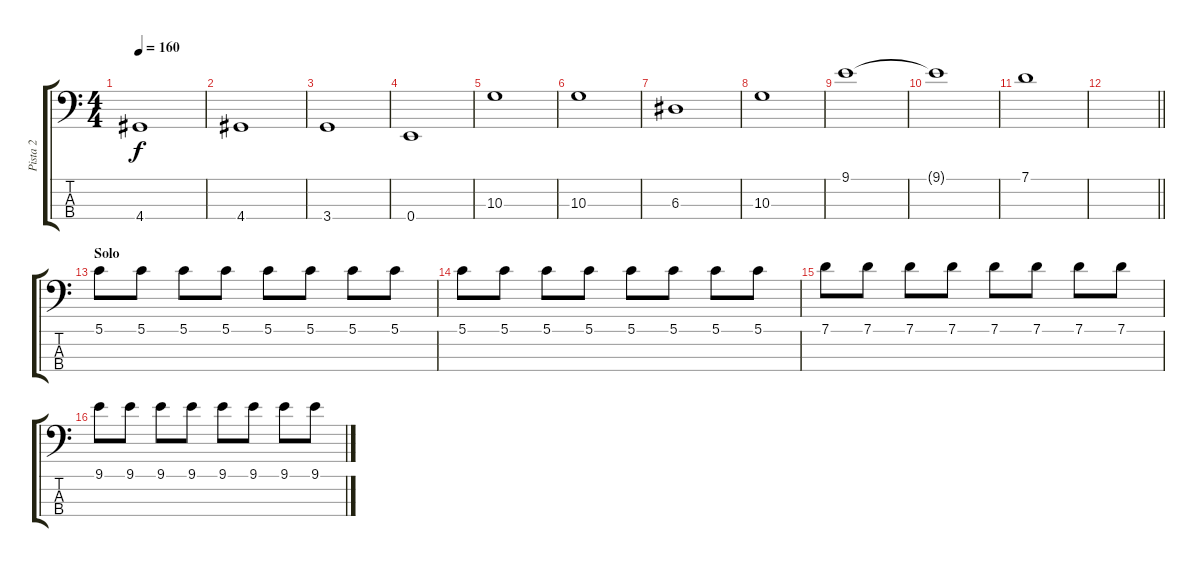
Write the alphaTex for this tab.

\track ("Pista 2" "Pista 2") {instrument electricbassfinger}
\staff {score tabs}
\tuning (G2 D2 A1 E1) {hide}
\ts (4 4)
\tempo 160
\clef f4
\ks c
4.4.1{dy f} |
4.4.1 |
3.4.1 |
0.4.1 |
10.3.1 |
10.3.1 |
6.3.1 |
10.3.1 |
9.1.1 |
9.1{t}.1 |
7.1.1 |
\barLineRight lightlight
|
\section ("" "Solo")
5.1.8 5.1.8 5.1.8 5.1.8 5.1.8 5.1.8 5.1.8 5.1.8 |
5.1.8 5.1.8 5.1.8 5.1.8 5.1.8 5.1.8 5.1.8 5.1.8 |
7.1.8 7.1.8 7.1.8 7.1.8 7.1.8 7.1.8 7.1.8 7.1.8 |
9.1.8 9.1.8 9.1.8 9.1.8 9.1.8 9.1.8 9.1.8 9.1.8
